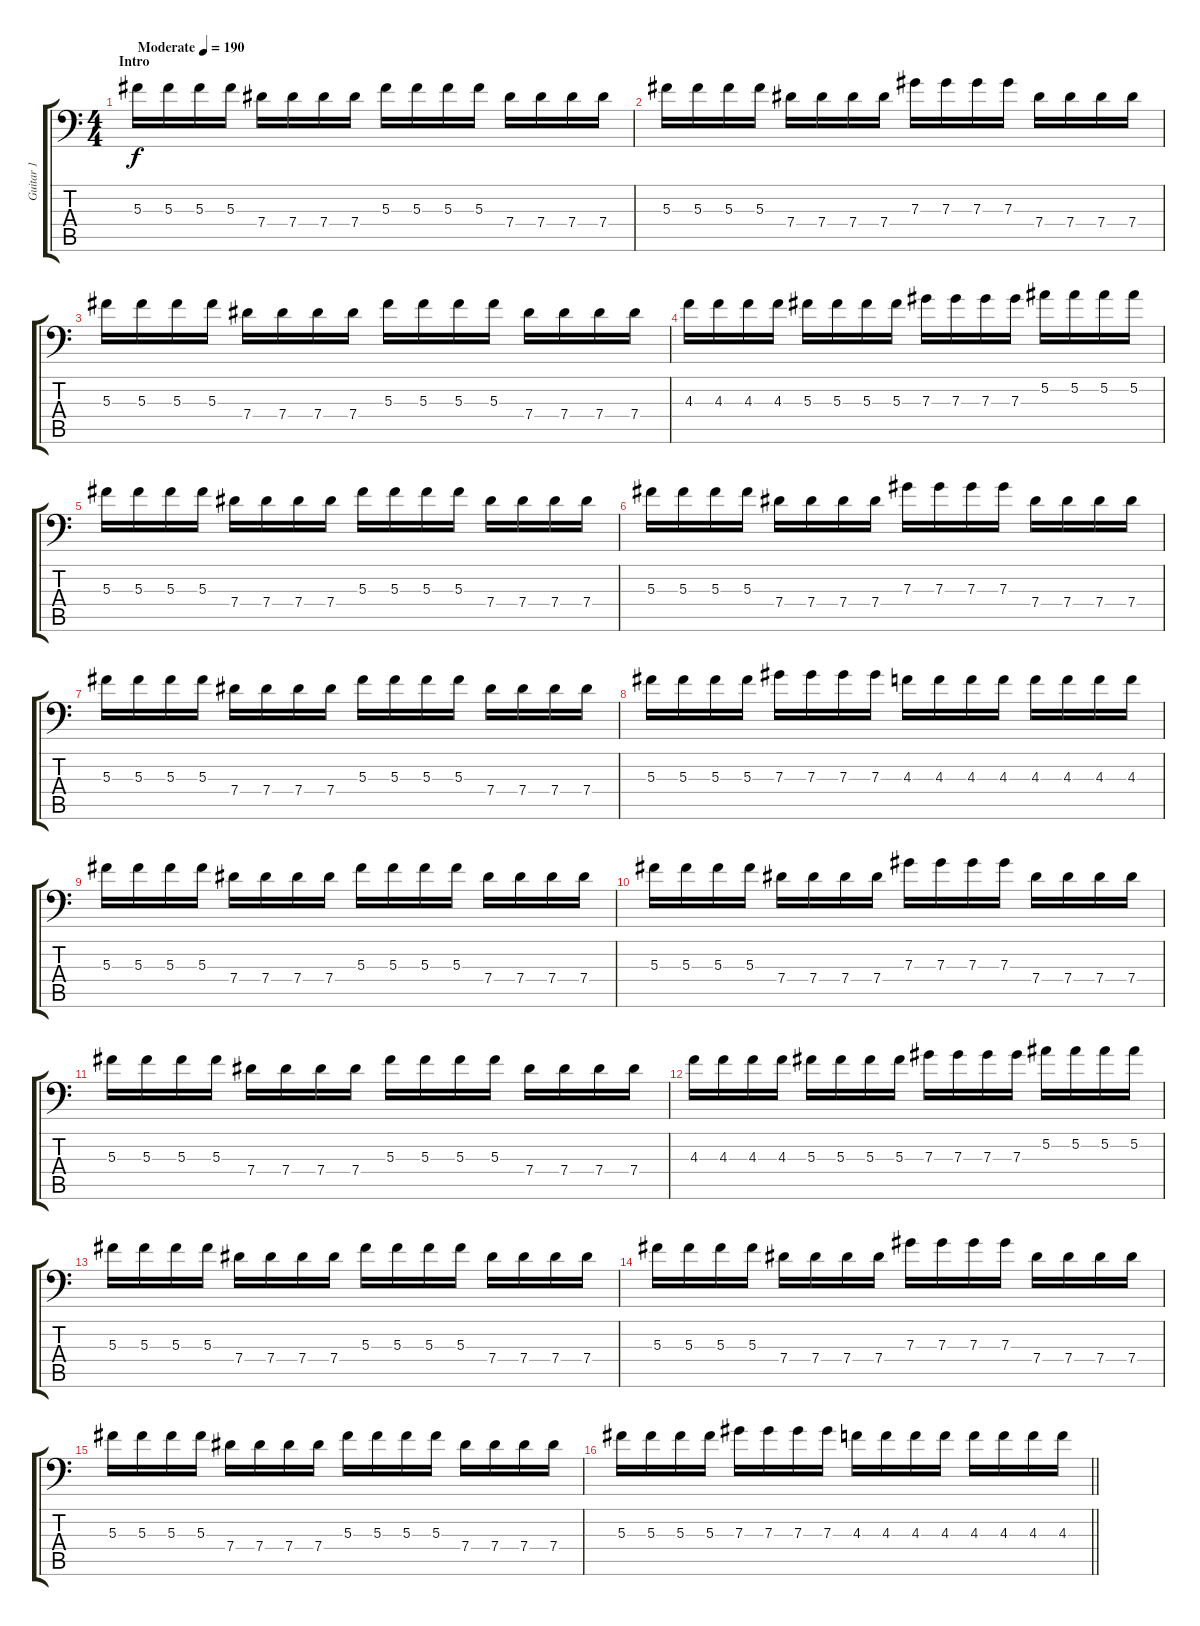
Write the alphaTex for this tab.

\track ("Guitar 1" "Guitar 1") {instrument distortionguitar}
\staff {score tabs}
\tuning (Bb3 F3 Db3 Ab2 Eb2 Bb1) {hide}
\ts (4 4)
\section ("" "Intro")
\tempo (190 "Moderate")
\clef f4
\ks c
5.3.16{dy f instrument distortionguitar} 5.3.16 5.3.16 5.3.16 7.4.16 7.4.16 7.4.16 7.4.16 5.3.16 5.3.16 5.3.16 5.3.16 7.4.16 7.4.16 7.4.16 7.4.16 |
5.3.16 5.3.16 5.3.16 5.3.16 7.4.16 7.4.16 7.4.16 7.4.16 7.3.16 7.3.16 7.3.16 7.3.16 7.4.16 7.4.16 7.4.16 7.4.16 |
5.3.16 5.3.16 5.3.16 5.3.16 7.4.16 7.4.16 7.4.16 7.4.16 5.3.16 5.3.16 5.3.16 5.3.16 7.4.16 7.4.16 7.4.16 7.4.16 |
4.3.16 4.3.16 4.3.16 4.3.16 5.3.16 5.3.16 5.3.16 5.3.16 7.3.16 7.3.16 7.3.16 7.3.16 5.2.16 5.2.16 5.2.16 5.2.16 |
5.3.16 5.3.16 5.3.16 5.3.16 7.4.16 7.4.16 7.4.16 7.4.16 5.3.16 5.3.16 5.3.16 5.3.16 7.4.16 7.4.16 7.4.16 7.4.16 |
5.3.16 5.3.16 5.3.16 5.3.16 7.4.16 7.4.16 7.4.16 7.4.16 7.3.16 7.3.16 7.3.16 7.3.16 7.4.16 7.4.16 7.4.16 7.4.16 |
5.3.16 5.3.16 5.3.16 5.3.16 7.4.16 7.4.16 7.4.16 7.4.16 5.3.16 5.3.16 5.3.16 5.3.16 7.4.16 7.4.16 7.4.16 7.4.16 |
5.3.16 5.3.16 5.3.16 5.3.16 7.3.16 7.3.16 7.3.16 7.3.16 4.3.16 4.3.16 4.3.16 4.3.16 4.3.16 4.3.16 4.3.16 4.3.16 |
5.3.16 5.3.16 5.3.16 5.3.16 7.4.16 7.4.16 7.4.16 7.4.16 5.3.16 5.3.16 5.3.16 5.3.16 7.4.16 7.4.16 7.4.16 7.4.16 |
5.3.16 5.3.16 5.3.16 5.3.16 7.4.16 7.4.16 7.4.16 7.4.16 7.3.16 7.3.16 7.3.16 7.3.16 7.4.16 7.4.16 7.4.16 7.4.16 |
5.3.16 5.3.16 5.3.16 5.3.16 7.4.16 7.4.16 7.4.16 7.4.16 5.3.16 5.3.16 5.3.16 5.3.16 7.4.16 7.4.16 7.4.16 7.4.16 |
4.3.16 4.3.16 4.3.16 4.3.16 5.3.16 5.3.16 5.3.16 5.3.16 7.3.16 7.3.16 7.3.16 7.3.16 5.2.16 5.2.16 5.2.16 5.2.16 |
5.3.16 5.3.16 5.3.16 5.3.16 7.4.16 7.4.16 7.4.16 7.4.16 5.3.16 5.3.16 5.3.16 5.3.16 7.4.16 7.4.16 7.4.16 7.4.16 |
5.3.16 5.3.16 5.3.16 5.3.16 7.4.16 7.4.16 7.4.16 7.4.16 7.3.16 7.3.16 7.3.16 7.3.16 7.4.16 7.4.16 7.4.16 7.4.16 |
5.3.16 5.3.16 5.3.16 5.3.16 7.4.16 7.4.16 7.4.16 7.4.16 5.3.16 5.3.16 5.3.16 5.3.16 7.4.16 7.4.16 7.4.16 7.4.16 |
\barLineRight lightlight
5.3.16 5.3.16 5.3.16 5.3.16 7.3.16 7.3.16 7.3.16 7.3.16 4.3.16 4.3.16 4.3.16 4.3.16 4.3.16 4.3.16 4.3.16 4.3.16
